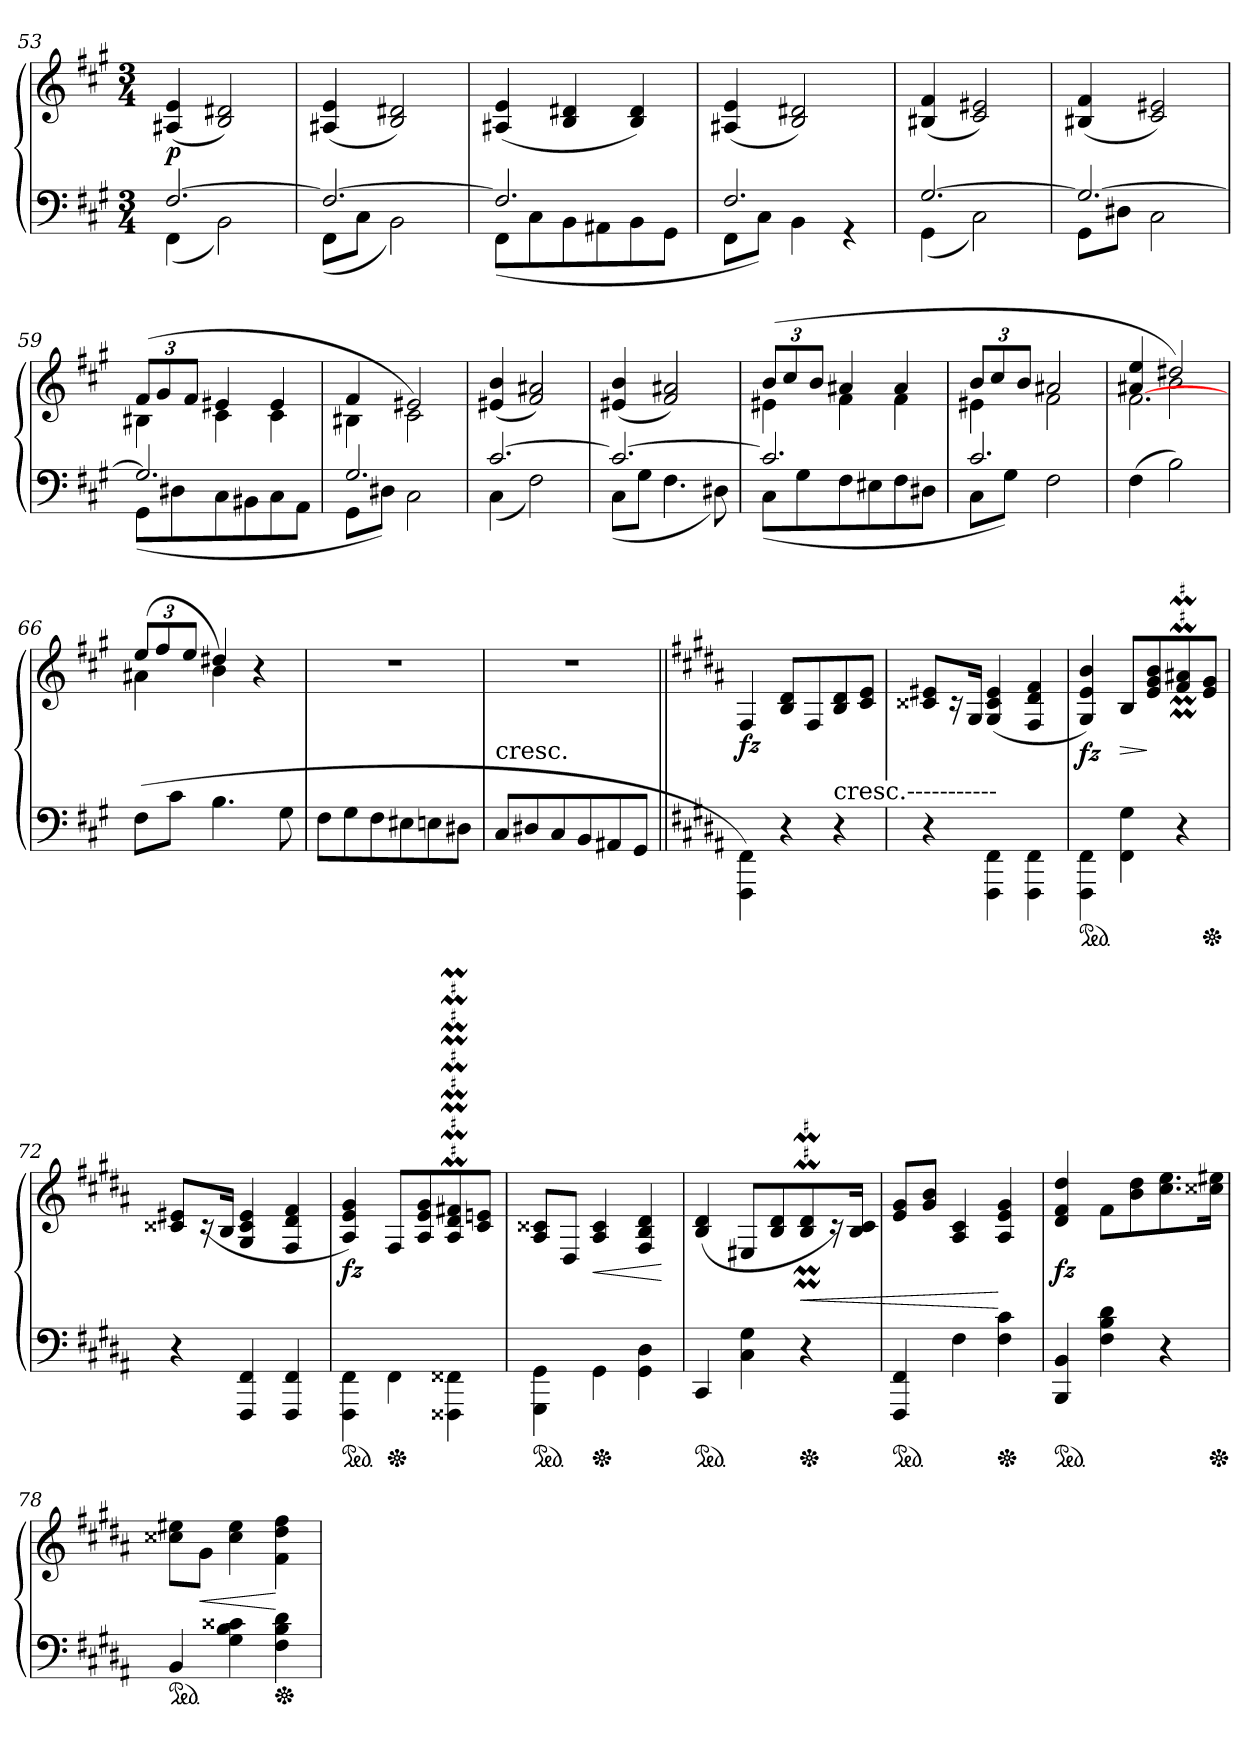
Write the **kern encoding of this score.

**kern	**kern	**dynam
*part1	*part1	*part1
*staff2	*staff1	*staff1/2
*clefF4	*clefG2	*
*k[f#c#g#]	*k[f#c#g#]	*
*M3/4	*M3/4	*
=53	=53	=53
*^	*	*
[2.F#	(4FF#	(4A#X 4e	p
.	2BB)	2B 2d#X)	.
=54	=54	=54	=54
2.F#_	(<8FF#L	(4A#X 4e	.
.	8C#J	.	.
.	2BB)	2B 2d#X)	.
=55	=55	=55	=55
2.F#]	(<8FF#L	(4A#X 4e	.
.	8C#	.	.
.	8BB	4B 4d#X	.
.	8AA#X	.	.
.	8BB	4B 4d#)	.
.	8GG#J	.	.
=56	=56	=56	=56
2.F#	8FF#L	(4A#X 4e	.
.	8C#J)	.	.
.	4BB	2B 2d#X)	.
.	4r	.	.
=57	=57	=57	=57
[2.G#	(4GG#	(4B#X 4f#	.
.	2C#)	2c# 2e#X)	.
=58	=58	=58	=58
2.G#_	8GG#L	(4B#X 4f#	.
.	8D#XJ	.	.
.	2C#	2c# 2e#X)	.
=59	=59	=59	=59
*	*	*^	*
2.G#]	(8GG#L	(>12f#L	4B#X	.
.	.	12g#	.	.
.	8D#X	.	.	.
.	.	12f#J	.	.
.	8C#	4e#X	4c#	.
.	8BB#X	.	.	.
.	8C#	4e#	4c#	.
.	8AAJ	.	.	.
=60	=60	=60	=60	=60
2.G#	8GG#L	4f#	4B#X	.
.	8D#XJ)	.	.	.
.	2C#	2e#X	2c#)	.
=61	=61	=61	=61	=61
!	!	!LO:TX:b:t=dim.---	!	!
*	*	*v	*v	*
[2.c#	(4C#	(<4e#X 4b	.
.	2F#)	2f# 2a#X)	.
=62	=62	=62	=62
2.c#_	(8C#L	(4e#X 4b	.
.	8G#J	.	.
.	4.F#	2f# 2a#X)	.
.	8D#X)	.	.
=63	=63	=63	=63
*	*	*^	*
2.c#]	(8C#L	(>12bL	4e#X	.
.	.	12cc#	.	.
.	8G#	.	.	.
.	.	12bJ	.	.
.	8F#	4a#X	4f#	.
.	8E#X	.	.	.
.	8F#	4a#	4f#	.
.	8D#XJ	.	.	.
=64	=64	=64	=64	=64
2.c#	8C#L	12bL	4e#X	.
.	.	12cc#	.	.
.	8G#J)	.	.	.
.	.	12bJ	.	.
.	2F#	2a#X	2f#	.
*v	*v	*	*	*
=65	=65	=65	=65
*	*	*^	*
(4F#	4ryy	4a#X/ 4ee/	[2.f#\	.
2B)	2dd#X	2b)	.	.
*	*	*v	*v	*
=66	=66	=66	=66
(>8F#L	(>12eeL	4a#X	.
.	12ff#	.	.
8c#J	.	.	.
.	12eeJ	.	.
4.B	4dd#X	4b)	.
.	4r	4ryy	.
8G#	.	.	.
*	*v	*v	*
=67	=67	=67
8F#L	2.r	.
8G#	.	.
8F#	.	.
8E#X	.	.
8En	.	.
8D#XJ	.	.
=68	=68	=68
!LO:TX:a:t=cresc.	!	!
8C#L	2.r	.
8D#X	.	.
8C#	.	.
8BB	.	.
8AA#X	.	.
8GG#J	.	.
=69||	=69||	=69||
*k[f#c#g#d#a#]	*k[f#c#g#d#a#]	*
4FFF#\ 4FF#\)	4F#/	fz
4r	8B 8d#L	.
.	8F#/	.
!LO:TX:a:t=cresc.-----------	!	!
4r	8B 8d#	.
.	8c# 8eJ	.
=70	=70	=70
4r	8c##X 8e#XL	.
.	16r	.
.	16G#/Jk	.
4FFF#\ 4FF#\	(>4G#/ 4c##/ 4e#/	.
4FFF#\ 4FF#\	4F#/ 4d#/ 4f#/	.
=71	=71	=71
*ped	*	*
4FFF#\ 4FF#\	4G#/ 4e/ 4b/)	fz
4FF#\ 4G#\	8B/L	>
.	8e 8g# 8b	]
4r	8f#M 8a#XM	.
*Xped	*	*
.	8e 8g#J	.
=72	=72	=72
4r	8c##X 8e#XL	.
.	(>16r	.
.	16B/Jk	.
4FFF# 4FF#	4G# 4c## 4e#	.
4FFF# 4FF#	4F# 4d# 4f#	.
=73	=73	=73
*ped	*	*
4FFF#\ 4FF#\	4A#/ 4e/ 4g#/)	fz
*Xped	*	*
4FF#\	8F#/L	.
.	8A#/ 8e/ 8g#/	.
4FFF##X\ 4FF##X\	8A#M/ 8d#M/ 8f#XM/	.
.	8c# 8eJ	.
=74	=74	=74
*ped	*	*
4GGG#\ 4GG#\	8A# 8c##XL	.
.	8D#/J	.
*Xped	*	*
4GG#\	4A# 4c##	<
4GG#\ 4D#\	4F#/ 4B/ 4d#/	.
.	.	[
=75	=75	=75
*ped	*	*
4CC#	(>4B 4d#	.
4C# 4G#	8E#XL	.
.	8B 8d#	.
*Xped	*	*
4r	8BM 8d#M	<
.	16r)	.
.	16B 16c#Jk	.
=76	=76	=76
*ped	*	*
4FFF# 4FF#	8e 8g#L	.
.	8g# 8bJ	.
4F#	4A# 4c#	.
*Xped	*	*
4F# 4c#	4A# 4e 4g#	[
=77	=77	=77
*ped	*	*
4BBB 4BB	4d# 4f# 4dd#	fz
4F# 4B 4d#	8f#L	.
.	8b 8dd#	.
4r	8.cc# 8.ee	.
*Xped	*	*
.	16cc##X 16ee#XJk	.
=78	=78	=78
*ped	*	*
4BB	8cc##X 8ee#XL	.
.	8g#J	<
4G# 4B 4c##X	4cc## 4ee#	.
*Xped	*	*
4F# 4B 4d#	4f# 4dd# 4ff#	[
=	=	=
*-	*-	*-
